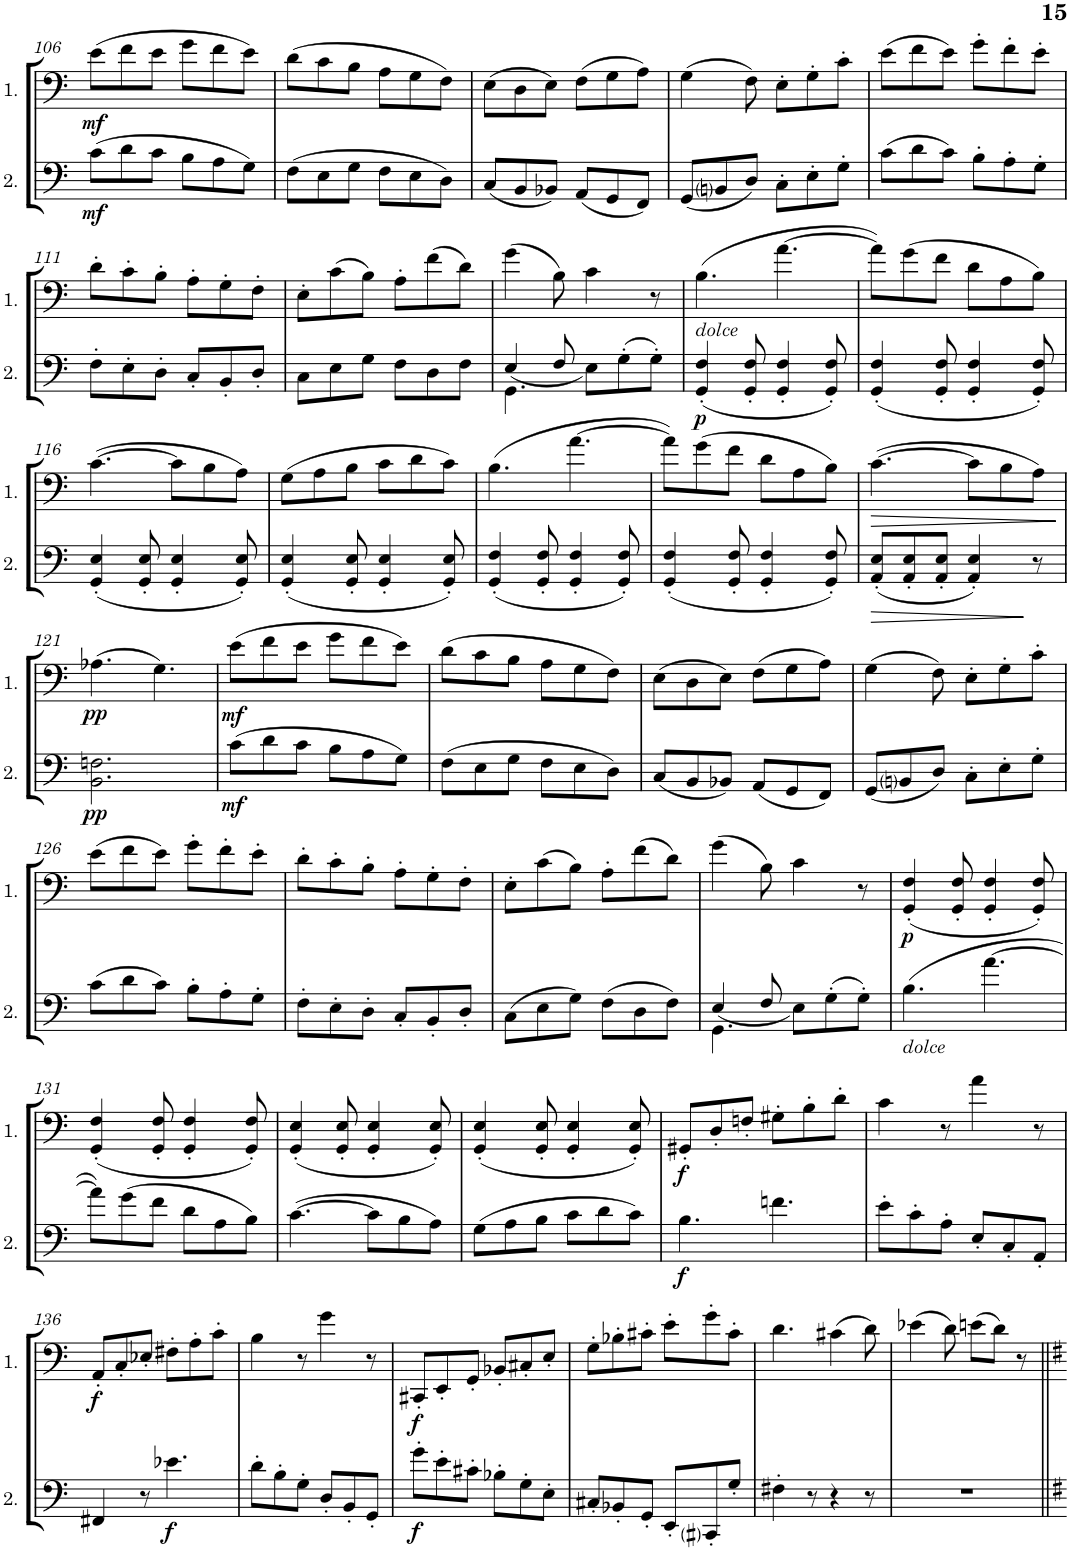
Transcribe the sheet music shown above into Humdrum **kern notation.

**kern	**dynam	**kern	**dynam
*part2	*part2	*part1	*part1
*staff2	*staff2	*staff1	*staff1
*I"Cello 2	*	*I"Cello 1	*
!!LO:PB:g=z
*clefF4	*	*clefF4	*
*k[]	*	*k[]	*
*M6/8	*	*M6/8	*
=106	=106	=106	=106
!	!LO:DY:b	!	!LO:DY:b
(8c\L	mf	(8e\L	mf
8d\	.	8f\	.
8c\J	.	8e\J	.
8B\L	.	8g\L	.
8A\	.	8f\	.
8G\J)	.	8e\J)	.
=107	=107	=107	=107
(8F\L	.	(8d\L	.
8E\	.	8c\	.
8G\J	.	8B\J	.
8F\L	.	8A\L	.
8E\	.	8G\	.
8D\J)	.	8F\J)	.
=108	=108	=108	=108
(8C/L	.	(8E\L	.
8BB/	.	8D\	.
8BB-X/J)	.	8E\J)	.
(8AA/L	.	(8F\L	.
8GG/	.	8G\	.
8FF/J)	.	8A\J)	.
=109	=109	=109	=109
(8GG/L	.	(4G\	.
8BBni/	.	.	.
8D/J)	.	8F\)	.
8C'\L	.	8E'\L	.
8E'\	.	8G'\	.
8G'\J	.	8c'\J	.
=110	=110	=110	=110
(8c\L	.	(8e\L	.
8d\	.	8f\	.
8c\J)	.	8e\J)	.
8B'\L	.	8g'\L	.
8A'\	.	8f'\	.
8G'\J	.	8e'\J	.
!!LO:LB:g=z
=111	=111	=111	=111
8F'\L	.	8d'\L	.
8E'\	.	8c'\	.
8D'\J	.	8B'\J	.
8C'/L	.	8A'\L	.
8BB'/	.	8G'\	.
8D'/J	.	8F'\J	.
=112	=112	=112	=112
8C\L	.	8E'\L	.
8E\	.	(8c\	.
8G\J	.	8B\J)	.
8F\L	.	8A'\L	.
8D\	.	(8f\	.
8F\J	.	8d\J)	.
=113	=113	=113	=113
*^	*	*	*
4.GG\	(4E/	.	(4g\	.
.	8F/	.	8B\)	.
(8E\L	4.ryy	.	4c\	.
(8G'\	.	.	.	.
8G'\J)	.	.	8r	.
*v	*v	*	*	*
=114	=114	=114	=114
!	!	!LO:TX:b:i:t=dolce	!
!	!LO:DY:b	!	!
4GG/' 4F/'	p	(4.B\	.
8GG/' 8F/'	.	.	.
4GG/' 4F/'	.	[4.a\	.
8GG/' 8F/')	.	.	.
=115	=115	=115	=115
(4GG/' 4F/'	.	8a\L])	.
.	.	(8g\	.
8GG/' 8F/'	.	8f\J	.
4GG/' 4F/'	.	8d\L	.
.	.	8A\	.
8GG/' 8F/')	.	8B\J)	.
!!LO:LB:g=z
=116	=116	=116	=116
(4GG/' 4E/'	.	([4.c\	.
8GG/' 8E/'	.	.	.
4GG/' 4E/'	.	8c\L]	.
.	.	8B\	.
8GG/' 8E/')	.	8A\J)	.
=117	=117	=117	=117
(4GG/' 4E/'	.	(8G\L	.
.	.	8A\	.
8GG/' 8E/'	.	8B\J	.
4GG/' 4E/'	.	8c\L	.
.	.	8d\	.
8GG/' 8E/')	.	8c\J)	.
=118	=118	=118	=118
(4GG/' 4F/'	.	(4.B\	.
8GG/' 8F/'	.	.	.
4GG/' 4F/'	.	[4.a\	.
8GG/' 8F/')	.	.	.
=119	=119	=119	=119
(4GG/' 4F/'	.	8a\L])	.
.	.	(8g\	.
8GG/' 8F/'	.	8f\J	.
4GG/' 4F/'	.	8d\L	.
.	.	8A\	.
8GG/' 8F/')	.	8B\J)	.
=120	=120	=120	=120
!	!LO:HP:b	!	!LO:HP:b
(8AA/' 8E/'L	>	([4.c\	>
8AA/' 8E/'	.	.	.
8AA/' 8E/'J	.	.	.
4AA/' 4E/')	.	8c\L]	.
.	.	8B\	.
8r	]	8A\J)	.
.	.	.	]
!!LO:LB:g=z
=121	=121	=121	=121
!	!LO:DY:b	!	!LO:DY:b
2.BB\ 2.Fn\	pp	(4.A-X\	pp
.	.	4.G\)	.
=122	=122	=122	=122
!	!LO:DY:b	!	!LO:DY:b
(8c\L	mf	(8e\L	mf
8d\	.	8f\	.
8c\J	.	8e\J	.
8B\L	.	8g\L	.
8A\	.	8f\	.
8G\J)	.	8e\J)	.
=123	=123	=123	=123
(8F\L	.	(8d\L	.
8E\	.	8c\	.
8G\J	.	8B\J	.
8F\L	.	8A\L	.
8E\	.	8G\	.
8D\J)	.	8F\J)	.
=124	=124	=124	=124
(8C/L	.	(8E\L	.
8BB/	.	8D\	.
8BB-X/J)	.	8E\J)	.
(8AA/L	.	(8F\L	.
8GG/	.	8G\	.
8FF/J)	.	8A\J)	.
=125	=125	=125	=125
(8GG/L	.	(4G\	.
8BBni/	.	.	.
8D/J)	.	8F\)	.
8C'\L	.	8E'\L	.
8E'\	.	8G'\	.
8G'\J	.	8c'\J	.
!!LO:LB:g=z
=126	=126	=126	=126
(8c\L	.	(8e\L	.
8d\	.	8f\	.
8c\J)	.	8e\J)	.
8B'\L	.	8g'\L	.
8A'\	.	8f'\	.
8G'\J	.	8e'\J	.
=127	=127	=127	=127
8F'\L	.	8d'\L	.
8E'\	.	8c'\	.
8D'\J	.	8B'\J	.
8C'/L	.	8A'\L	.
8BB'/	.	8G'\	.
8D'/J	.	8F'\J	.
=128	=128	=128	=128
(8C\L	.	8E'\L	.
8E\	.	(8c\	.
8G\J)	.	8B\J)	.
(8F\L	.	8A'\L	.
8D\	.	(8f\	.
8F\J)	.	8d\J)	.
=129	=129	=129	=129
*^	*	*	*
4.GG\	(4E/	.	(4g\	.
.	8F/	.	8B\)	.
(8E\L	4.ryy	.	4c\	.
(8G'\	.	.	.	.
8G'\J)	.	.	8r	.
*v	*v	*	*	*
=130	=130	=130	=130
!LO:TX:b:i:t=dolce	!	!	!
!	!	!	!LO:DY:b
4.B\	.	(4GG/' 4F/'	p
.	.	8GG/' 8F/'	.
[4.a\	.	4GG/' 4F/'	.
.	.	8GG/' 8F/')	.
!!LO:LB:g=z
=131	=131	=131	=131
8a\L])	.	(4GG/' 4F/'	.
(8g\	.	.	.
8f\J	.	8GG/' 8F/'	.
8d\L	.	4GG/' 4F/'	.
8A\	.	.	.
8B\J)	.	8GG/' 8F/')	.
=132	=132	=132	=132
([4.c\	.	(4GG/' 4E/'	.
.	.	8GG/' 8E/'	.
8c\L]	.	4GG/' 4E/'	.
8B\	.	.	.
8A\J)	.	8GG/' 8E/')	.
=133	=133	=133	=133
(8G\L	.	(4GG/' 4E/'	.
8A\	.	.	.
8B\J	.	8GG/' 8E/'	.
8c\L	.	4GG/' 4E/'	.
8d\	.	.	.
8c\J)	.	8GG/' 8E/')	.
=134	=134	=134	=134
!	!LO:DY:b	!	!LO:DY:b
4.B\	f	8GG#X'/L	f
.	.	8D'/	.
.	.	8Fn'/J	.
4.fn\	.	8G#X'\L	.
.	.	8B'\	.
.	.	8d'\J	.
=135	=135	=135	=135
8e'\L	.	4c\	.
8c'\	.	.	.
8A'\J	.	8r	.
8E'/L	.	4a\	.
8C'/	.	.	.
8AA'/J	.	8r	.
!!LO:LB:g=z
=136	=136	=136	=136
!	!	!	!LO:DY:b
4FF#X/	.	8AA'/L	f
.	.	8C'/	.
8r	.	8E-X'/J	.
!	!LO:DY:b	!	!
4.e-X\	f	8F#X'\L	.
.	.	8A'\	.
.	.	8c'\J	.
=137	=137	=137	=137
8d'\L	.	4B\	.
8B'\	.	.	.
8G'\J	.	8r	.
8D'/L	.	4g\	.
8BB'/	.	.	.
8GG'/J	.	8r	.
=138	=138	=138	=138
!	!LO:DY:b	!	!LO:DY:b
8g'\L	f	8CC#X'/L	f
8e'\	.	8EE'/	.
8c#X'\J	.	8GG'/J	.
8B-X'\L	.	8BB-X'/L	.
8G'\	.	8C#X'/	.
8E'\J	.	8E'/J	.
=139	=139	=139	=139
8C#X'/L	.	8G'\L	.
8BB-X'/	.	8B-X'\	.
8GG'/J	.	8c#X'\J	.
8EE'/L	.	8e'\L	.
8CC#i'/	.	8g'\	.
8G'/J	.	8c#'\J	.
=140	=140	=140	=140
4F#X'\	.	4.d\	.
8r	.	.	.
4r	.	(4c#X\	.
8r	.	8d\)	.
=141	=141	=141	=141
2.r	.	(4e-X\	.
.	.	8d\)	.
.	.	(8en\L	.
.	.	8d\J)	.
.	.	8r	.
=||	=||	=||	=||
*-	*-	*-	*-
